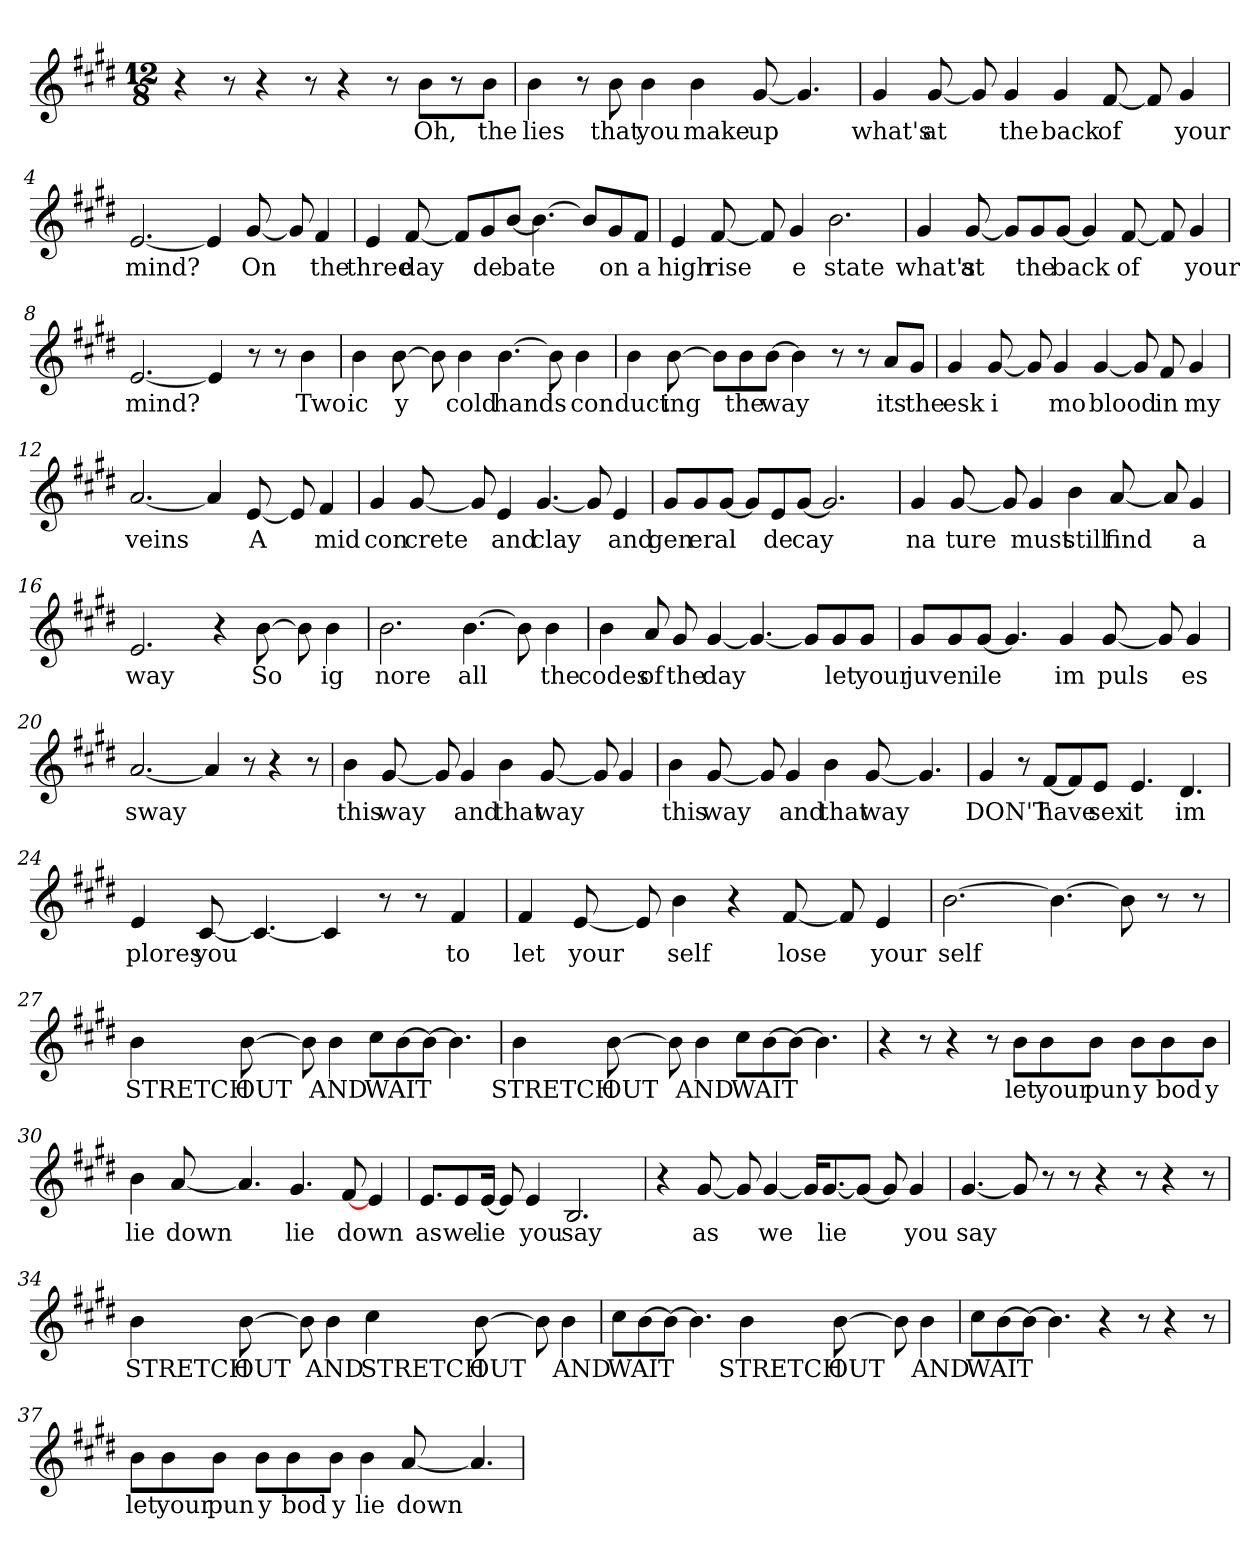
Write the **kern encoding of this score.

**kern	**text
*part1	*part1
*staff1	*staff1
*clefG2	*
*k[f#c#g#d#]	*
*E:	*
*M12/8	*
=1	=1
4r	.
8r	.
4r	.
8r	.
4r	.
8r	.
8b\L	Oh,
8r	.
8b\J	the
=2	=2
4b\	lies
8r	.
8b\	that
4b\	you
4b\	make
[8g#/	up
4.g#/]	.
=3	=3
4g#/	what's
[8g#/	at
8g#/]	.
4g#/	the
4g#/	back
[8f#/	of
8f#/]	.
4g#/	your
!!LO:LB:g=z
=4	=4
[2.e/	mind?
4e/]	.
[8g#/	On
8g#/]	.
4f#/	the
=5	=5
4e/	three
[8f#/	day
8f#/L]	.
8g#/	de
[8b/J	bate
4.b\_	.
8b/L]	.
8g#/	on
8f#/J	a
=6	=6
4e/	high
[8f#/	rise
8f#/]	.
4g#/	e
2.b\	state
!!LO:LB:g=z
=7	=7
4g#/	what's
[8g#/	at
8g#/L]	.
8g#/	the
[8g#/J	back
4g#/]	.
[8f#/	of
8f#/]	.
4g#/	your
=8	=8
[2.e/	mind?
4e/]	.
8r	.
8r	.
4b\	Two
=9	=9
4b\	ic
[8b\	y
8b\]	.
4b\	cold
[4.b\	hands
8b\]	.
4b\	con
!!LO:LB:g=z
=10	=10
4b\	duct
[8b\	ing
8b\L]	.
8b\	the
[8b\J	way
4b\]	.
8r	.
8r	.
8a/L	its
8g#/J	the
=11	=11
4g#/	esk
[8g#/	i
8g#/]	.
4g#/	mo
[4g#/	blood
8g#/]	.
8f#/	in
4g#/	my
=12	=12
[2.a/	veins
4a/]	.
[8e/	A
8e/]	.
4f#/	mid
!!LO:LB:g=z
=13	=13
4g#/	con
[8g#/	crete
8g#/]	.
4e/	and
[4.g#/	clay
8g#/]	.
4e/	and
=14	=14
8g#/L	gen
8g#/	er
[8g#/J	al
8g#/L]	.
8e/	de
[8g#/J	cay
2.g#/]	.
=15	=15
4g#/	na
[8g#/	ture
8g#/]	.
4g#/	must
4b\	still
[8a/	find
8a/]	.
4g#/	a
!!LO:LB:g=z
=16	=16
2.e/	way
4r	.
[8b\	So
8b\]	.
4b\	ig
=17	=17
2.b\	nore
[4.b\	all
8b\]	.
4b\	the
=18	=18
4b\	codes
8a/	of
8g#/	the
[4g#/	day
4.g#/_	.
8g#/L]	.
8g#/	let
8g#/J	your
!!LO:LB:g=z
=19	=19
8g#/L	juv
8g#/	en
[8g#/J	ile
4.g#/]	.
4g#/	im
[8g#/	puls
8g#/]	.
4g#/	es
=20	=20
[2.a/	sway
4a/]	.
8r	.
4r	.
8r	.
=21	=21
4b\	this
[8g#/	way
8g#/]	.
4g#/	and
4b\	that
[8g#/	way
8g#/]	.
4g#/	.
!!LO:PB:g=z
=22	=22
4b\	this
[8g#/	way
8g#/]	.
4g#/	and
4b\	that
[8g#/	way
4.g#/]	.
=23	=23
4g#/	DON'T
8r	.
[8f#/L	have
8f#/]	.
8e/J	sex
4.e/	it
4.d#/	im
=24	=24
4e/	plores
[8c#/	you
4.c#/_	.
4c#/]	.
8r	.
8r	.
4f#/	to
!!LO:LB:g=z
=25	=25
4f#/	let
[8e/	your
8e/]	.
4b\	self
4r	.
[8f#/	lose
8f#/]	.
4e/	your
=26	=26
[2.b\	self
4.b\_	.
8b\]	.
8r	.
8r	.
=27	=27
4b\	STRETCH
[8b\	OUT
8b\]	.
4b\	AND
8cc#\L	WAIT
[8b\	.
8b\J_	.
4.b\]	.
!!LO:LB:g=z
=28	=28
4b\	STRETCH
[8b\	OUT
8b\]	.
4b\	AND
8cc#\L	WAIT
[8b\	.
8b\J_	.
4.b\]	.
=29	=29
4r	.
8r	.
4r	.
8r	.
8b\L	let
8b\	your
8b\J	pun
8b\L	y
8b\	bod
8b\J	y
=30	=30
4b\	lie
[8a/	down
4.a/]	.
4.g#/	lie
[8f#/	down
4e/	.
!!LO:LB:g=z
=31	=31
8.e/L	as
8e/	we
[16e/Jk	lie
8e/]	.
4e/	you
2.B/	say
=32	=32
4r	.
[8g#/	as
8g#/]	.
[4g#/	we
16g#/KL]	.
[8.g#/	lie
8g#/J_	.
8g#/]	.
4g#/	you
=33	=33
[4.g#/	say
8g#/]	.
8r	.
8r	.
4r	.
8r	.
4r	.
8r	.
!!LO:LB:g=z
=34	=34
4b\	STRETCH
[8b\	OUT
8b\]	.
4b\	AND
4cc#\	STRETCH
[8b\	OUT
8b\]	.
4b\	AND
=35	=35
8cc#\L	WAIT
[8b\	.
8b\J_	.
4.b\]	.
4b\	STRETCH
[8b\	OUT
8b\]	.
4b\	AND
=36	=36
8cc#\L	WAIT
[8b\	.
8b\J_	.
4.b\]	.
4r	.
8r	.
4r	.
8r	.
!!LO:LB:g=z
=37	=37
8b\L	let
8b\	your
8b\J	pun
8b\L	y
8b\	bod
8b\J	y
4b\	lie
[8a/	down
4.a/]	.
=	=
*-	*-
